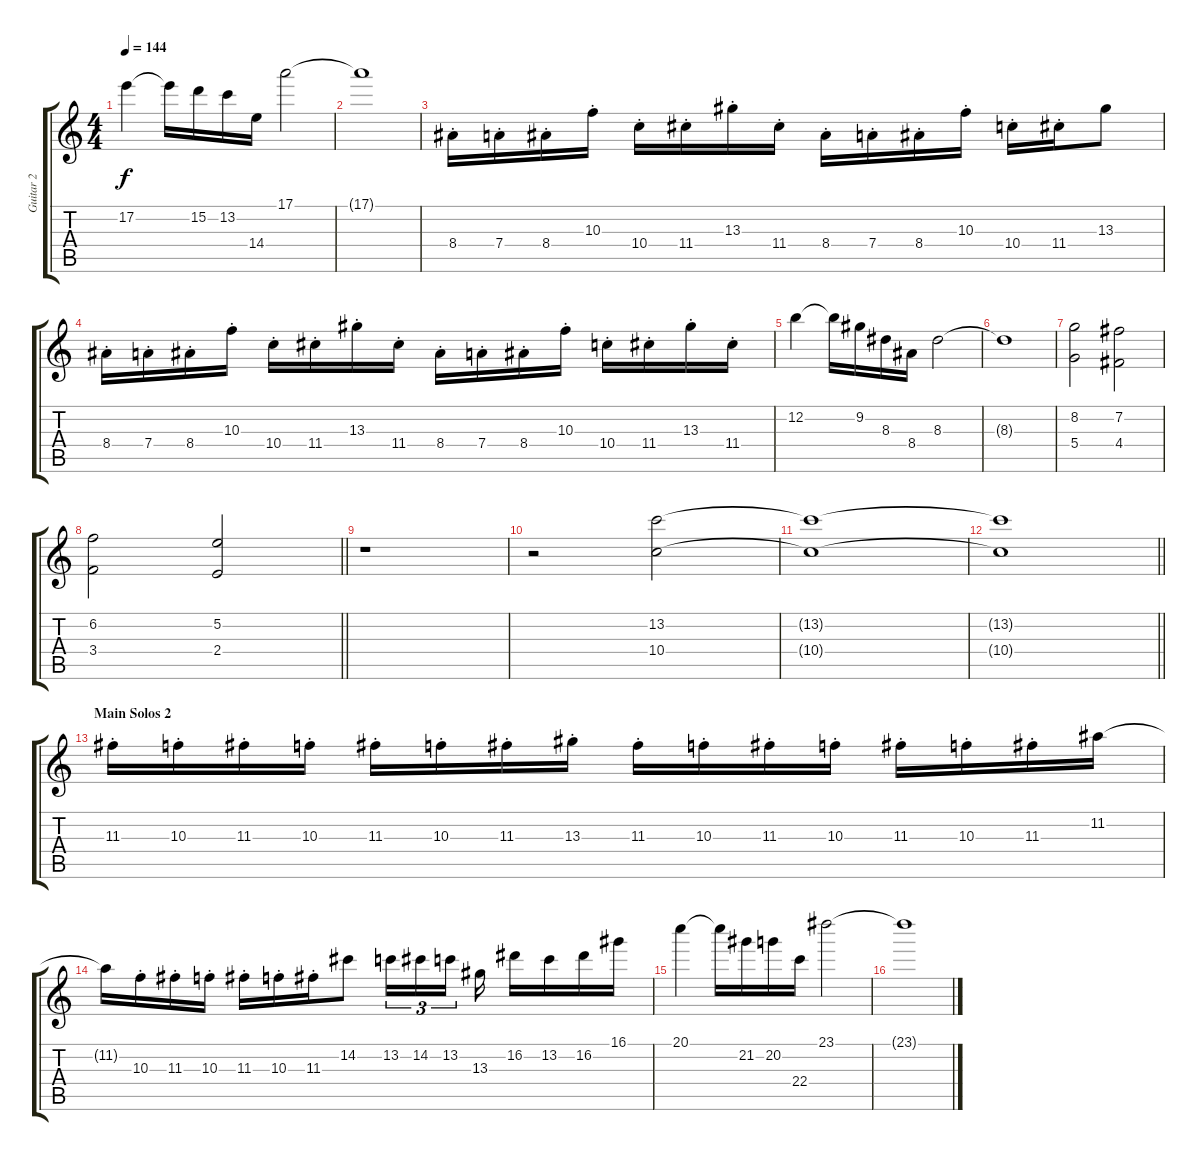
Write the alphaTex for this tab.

\track ("Guitar 2" "Guitar 2") {instrument overdrivenguitar}
\staff {score tabs}
\tuning (E4 B3 G3 D3 A2 E2) {hide}
\ts (4 4)
\tempo 144
\clef g2
\ks c
17.2.4{dy f} 17.2{t}.16 15.2.16 13.2.16 14.4.16 17.1.2 |
17.1{t}.1 |
8.4{st}.16 7.4{st}.16 8.4{st}.16 10.3{st}.16 10.4{st}.16 11.4{st}.16 13.3{st}.16 11.4{st}.16 8.4{st}.16 7.4{st}.16 8.4{st}.16 10.3{st}.16 10.4{st}.16 11.4{st}.16 13.3.8 |
8.4{st}.16 7.4{st}.16 8.4{st}.16 10.3{st}.16 10.4{st}.16 11.4{st}.16 13.3{st}.16 11.4{st}.16 8.4{st}.16 7.4{st}.16 8.4{st}.16 10.3{st}.16 10.4{st}.16 11.4{st}.16 13.3{st}.16 11.4{st}.16 |
12.2.4 12.2{t}.16 9.2.16 8.3.16 8.4.16 8.3.2 |
8.3{t}.1 |
(8.2 5.4).2 (7.2 4.4).2 |
\barLineRight lightlight
(6.2 3.4).2 (5.2 2.4).2 |
\section ("" "")
r.1 |
r.2 (13.2 10.4).2{volume 9} |
(13.2{t} 10.4{t}).1 |
\barLineRight lightlight
(13.2{t} 10.4{t}).1 |
\section ("" "Main Solos 2")
11.3{st}.16{volume 16} 10.3{st}.16 11.3{st}.16 10.3{st}.16 11.3{st}.16 10.3{st}.16 11.3{st}.16 13.3{st}.16 11.3{st}.16 10.3{st}.16 11.3{st}.16 10.3{st}.16 11.3{st}.16 10.3{st}.16 11.3{st}.16 11.2.16 |
11.2{t}.16 10.3{st}.16 11.3{st}.16 10.3{st}.16 11.3{st}.16 10.3{st}.16 11.3{st}.16 14.2.8 13.2.16{tu (3 2)} 14.2.16{tu (3 2)} 13.2.16{tu (3 2)} 13.3.16 16.2.16 13.2.16 16.2.16 16.1.16 |
20.1.4 20.1{t}.16 21.2.16 20.2.16 22.4.16 23.1.2 |
23.1{t}.1
